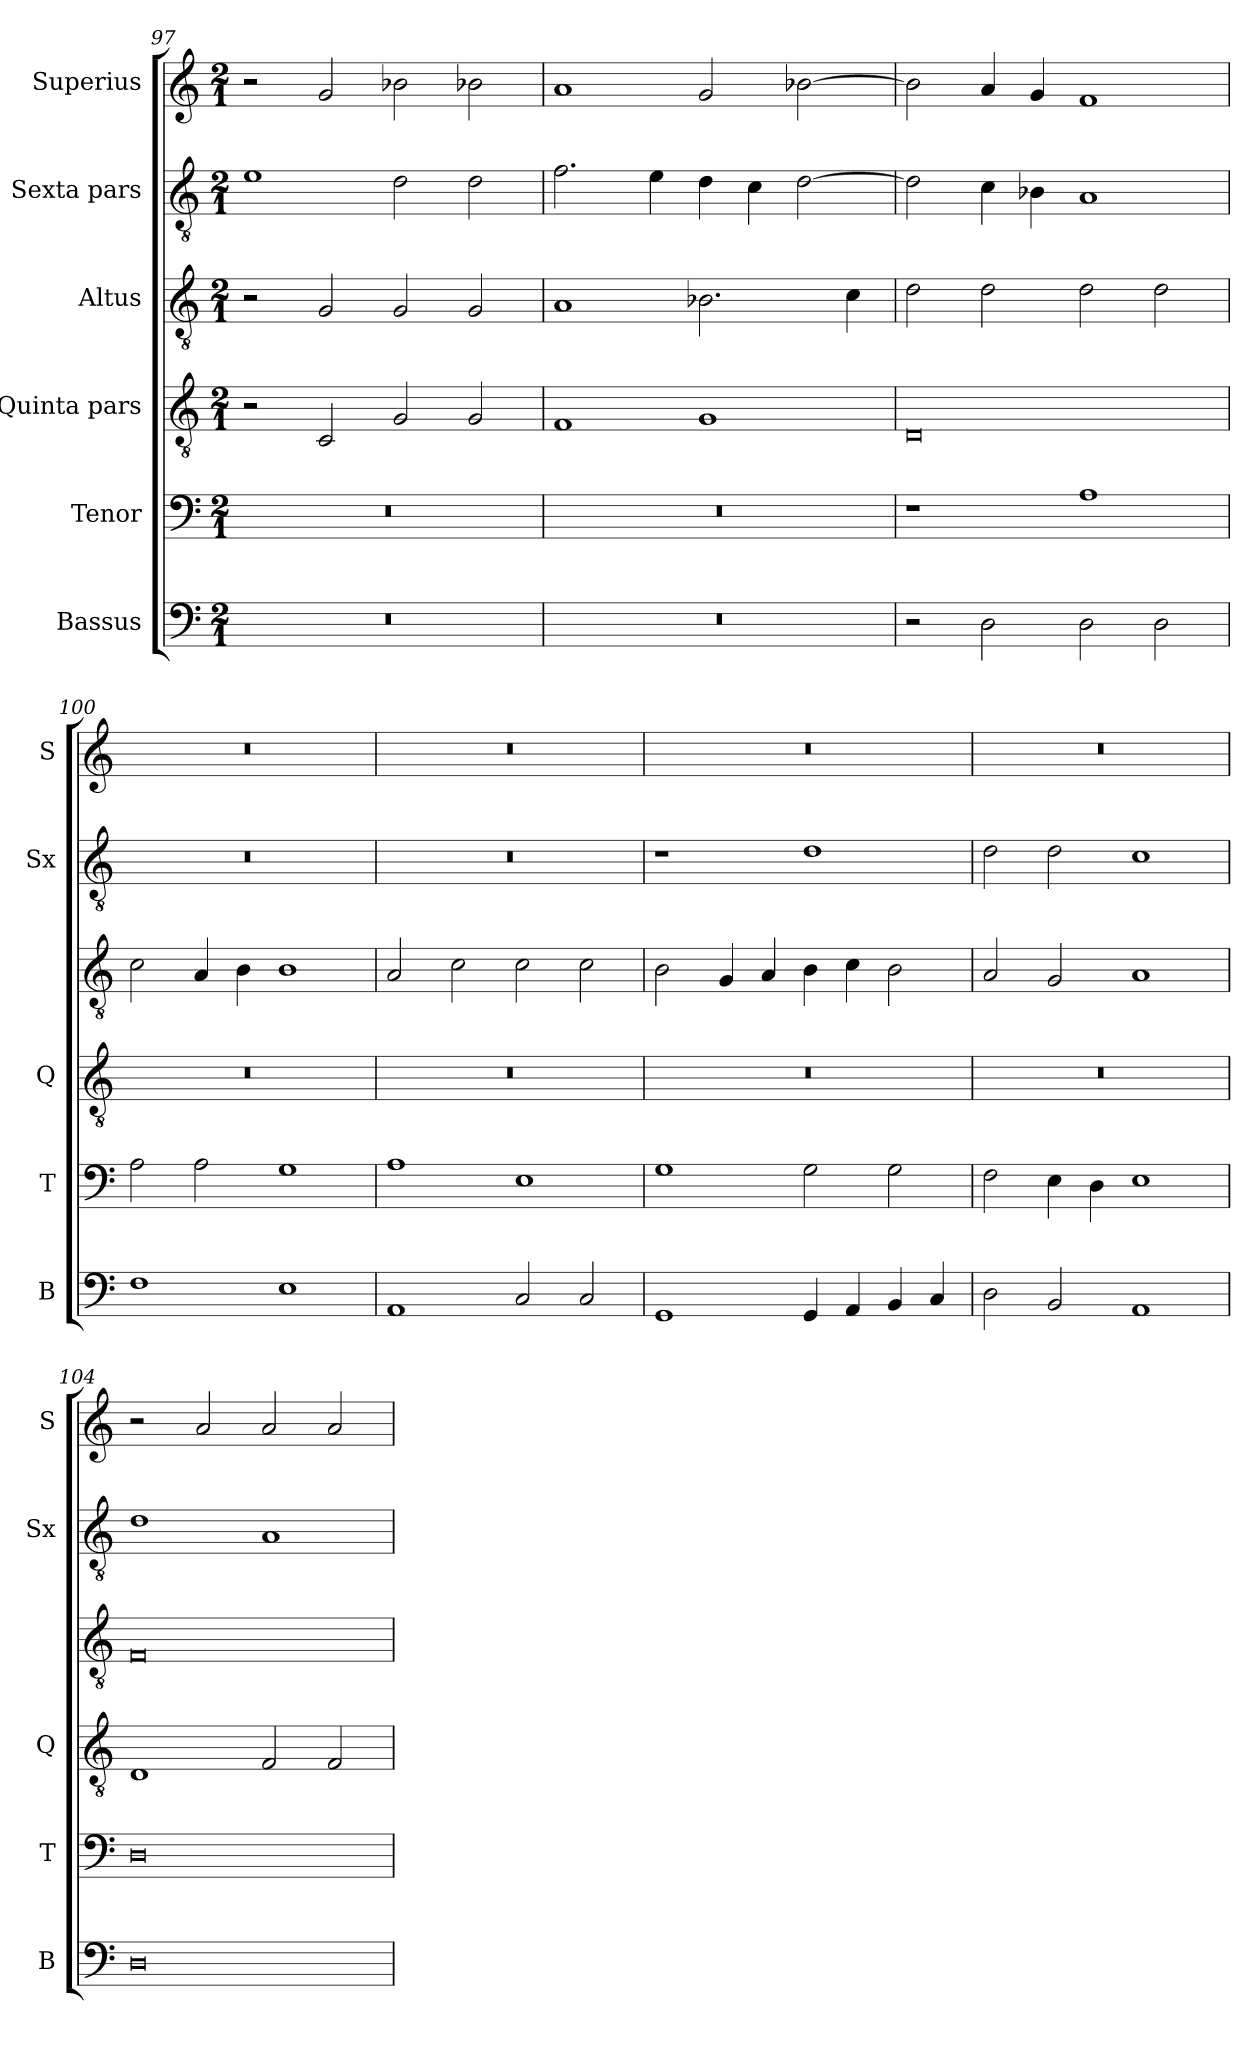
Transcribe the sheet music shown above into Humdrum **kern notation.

**kern	**kern	**kern	**kern	**kern	**kern
*part6	*part5	*part4	*part3	*part2	*part1
*staff6	*staff5	*staff4	*staff3	*staff2	*staff1
*I"Bassus	*I"Tenor	*I"Quinta pars	*I"Altus	*I"Sexta pars	*I"Superius
*I'B	*I'T	*I'Q	*	*I'Sx	*I'S
*clefF4	*clefF4	*clefGv2	*clefGv2	*clefGv2	*clefG2
*k[]	*k[]	*k[]	*k[]	*k[]	*k[]
*M2/1	*M2/1	*M2/1	*M2/1	*M2/1	*M2/1
=97	=97	=97	=97	=97	=97
0r	0r	2r	2r	1e	2r
.	.	2C/	2G/	.	2g/
.	.	2G/	2G/	2d\	2b-X\
.	.	2G/	2G/	2d\	2b-X\
=98	=98	=98	=98	=98	=98
0r	0r	1F	1A	2.f\	1a
.	.	.	.	4e\	.
.	.	1G	2.B-X\	4d\	2g/
.	.	.	.	4c\	.
.	.	.	.	[2d\	[2b-X\
.	.	.	4c\	.	.
=99	=99	=99	=99	=99	=99
2r	1r	0D	2d\	2d\]	2b-\]
2D\	.	.	2d\	4c\	4a/
.	.	.	.	4B-X\	4g/
2D\	1A	.	2d\	1A	1f
2D\	.	.	2d\	.	.
=100	=100	=100	=100	=100	=100
1F	2A\	0r	2c\	0r	0r
.	2A\	.	4A/	.	.
.	.	.	4B\	.	.
1E	1G	.	1B	.	.
=101	=101	=101	=101	=101	=101
1AA	1A	0r	2A/	0r	0r
.	.	.	2c\	.	.
2C/	1E	.	2c\	.	.
2C/	.	.	2c\	.	.
=102	=102	=102	=102	=102	=102
1GG	1G	0r	2B\	1r	0r
.	.	.	4G/	.	.
.	.	.	4A/	.	.
4GG/	2G\	.	4B\	1d	.
4AA/	.	.	4c\	.	.
4BB/	2G\	.	2B\	.	.
4C/	.	.	.	.	.
=103	=103	=103	=103	=103	=103
2D\	2F\	0r	2A/	2d\	0r
2BB/	4E\	.	2G/	2d\	.
.	4D\	.	.	.	.
1AA	1E	.	1A	1c	.
=104	=104	=104	=104	=104	=104
0D	0D	1D	0F	1d	2r
.	.	.	.	.	2a/
.	.	2F/	.	1A	2a/
.	.	2F/	.	.	2a/
=	=	=	=	=	=
*-	*-	*-	*-	*-	*-
